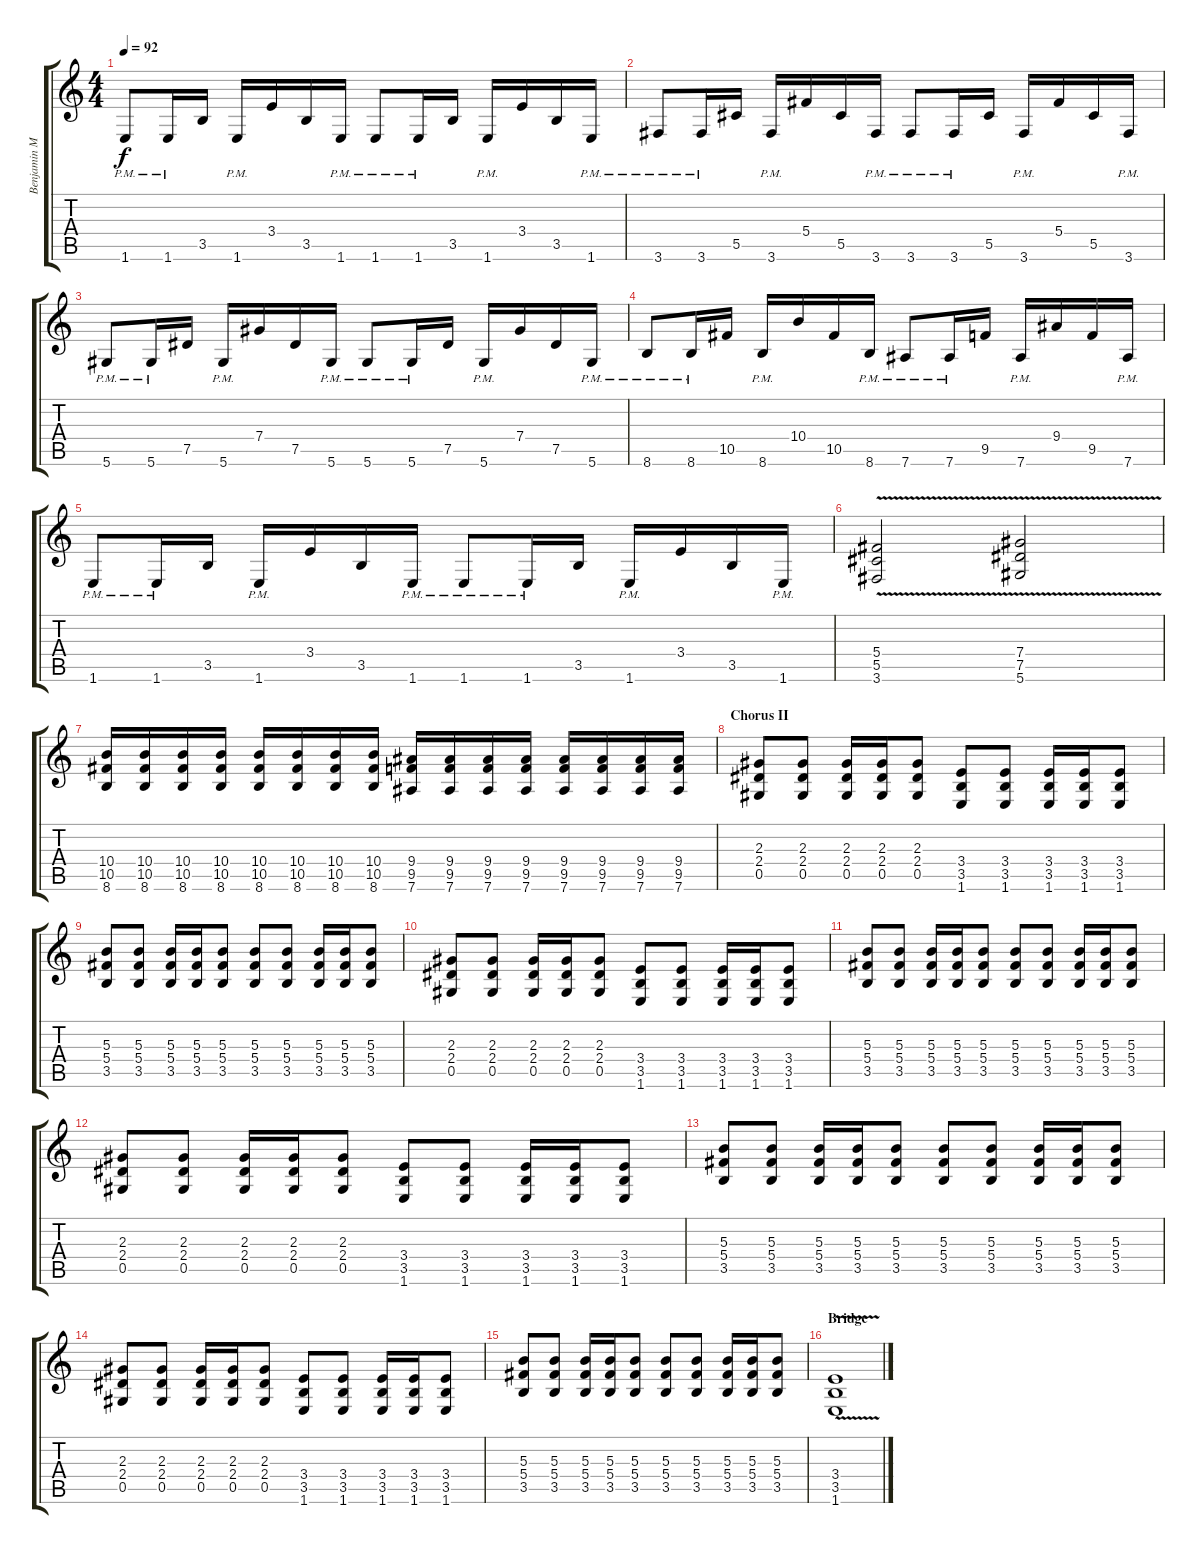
\track ("Benjamin Madden - Rythm Guitar" "Benjamin M") {instrument overdrivenguitar}
\staff {score tabs}
\tuning (Eb4 Bb3 Gb3 Db3 Ab2 Eb2) {hide}
\ts (4 4)
\tempo 92
\clef g2
\ks c
1.6{pm}.8{dy f} 1.6{pm}.16 3.5.16 1.6{pm}.16 3.4.16 3.5.16 1.6{pm}.16 1.6{pm}.8 1.6{pm}.16 3.5.16 1.6{pm}.16 3.4.16 3.5.16 1.6{pm}.16 |
3.6{pm}.8 3.6{pm}.16 5.5.16 3.6{pm}.16 5.4.16 5.5.16 3.6{pm}.16 3.6{pm}.8 3.6{pm}.16 5.5.16 3.6{pm}.16 5.4.16 5.5.16 3.6{pm}.16 |
5.6{pm}.8 5.6{pm}.16 7.5.16 5.6{pm}.16 7.4.16 7.5.16 5.6{pm}.16 5.6{pm}.8 5.6{pm}.16 7.5.16 5.6{pm}.16 7.4.16 7.5.16 5.6{pm}.16 |
8.6{pm}.8 8.6{pm}.16 10.5.16 8.6{pm}.16 10.4.16 10.5.16 8.6{pm}.16 7.6{pm}.8 7.6{pm}.16 9.5.16 7.6{pm}.16 9.4.16 9.5.16 7.6{pm}.16 |
1.6{pm}.8 1.6{pm}.16 3.5.16 1.6{pm}.16 3.4.16 3.5.16 1.6{pm}.16 1.6{pm}.8 1.6{pm}.16 3.5.16 1.6{pm}.16 3.4.16 3.5.16 1.6{pm}.16 |
(5.4{v} 5.5{v} 3.6{v}).2 (7.4{v} 7.5{v} 5.6{v}).2 |
(10.4 10.5 8.6).16 (10.4 10.5 8.6).16 (10.4 10.5 8.6).16 (10.4 10.5 8.6).16 (10.4 10.5 8.6).16 (10.4 10.5 8.6).16 (10.4 10.5 8.6).16 (10.4 10.5 8.6).16 (9.4 9.5 7.6).16 (9.4 9.5 7.6).16 (9.4 9.5 7.6).16 (9.4 9.5 7.6).16 (9.4 9.5 7.6).16 (9.4 9.5 7.6).16 (9.4 9.5 7.6).16 (9.4 9.5 7.6).16 |
\section ("" "Chorus II")
(2.3 2.4 0.5).8 (2.3 2.4 0.5).8 (2.3 2.4 0.5).16 (2.3 2.4 0.5).16 (2.3 2.4 0.5).8 (3.4 3.5 1.6).8 (3.4 3.5 1.6).8 (3.4 3.5 1.6).16 (3.4 3.5 1.6).16 (3.4 3.5 1.6).8 |
(5.3 5.4 3.5).8 (5.3 5.4 3.5).8 (5.3 5.4 3.5).16 (5.3 5.4 3.5).16 (5.3 5.4 3.5).8 (5.3 5.4 3.5).8 (5.3 5.4 3.5).8 (5.3 5.4 3.5).16 (5.3 5.4 3.5).16 (5.3 5.4 3.5).8 |
(2.3 2.4 0.5).8 (2.3 2.4 0.5).8 (2.3 2.4 0.5).16 (2.3 2.4 0.5).16 (2.3 2.4 0.5).8 (3.4 3.5 1.6).8 (3.4 3.5 1.6).8 (3.4 3.5 1.6).16 (3.4 3.5 1.6).16 (3.4 3.5 1.6).8 |
(5.3 5.4 3.5).8 (5.3 5.4 3.5).8 (5.3 5.4 3.5).16 (5.3 5.4 3.5).16 (5.3 5.4 3.5).8 (5.3 5.4 3.5).8 (5.3 5.4 3.5).8 (5.3 5.4 3.5).16 (5.3 5.4 3.5).16 (5.3 5.4 3.5).8 |
(2.3 2.4 0.5).8 (2.3 2.4 0.5).8 (2.3 2.4 0.5).16 (2.3 2.4 0.5).16 (2.3 2.4 0.5).8 (3.4 3.5 1.6).8 (3.4 3.5 1.6).8 (3.4 3.5 1.6).16 (3.4 3.5 1.6).16 (3.4 3.5 1.6).8 |
(5.3 5.4 3.5).8 (5.3 5.4 3.5).8 (5.3 5.4 3.5).16 (5.3 5.4 3.5).16 (5.3 5.4 3.5).8 (5.3 5.4 3.5).8 (5.3 5.4 3.5).8 (5.3 5.4 3.5).16 (5.3 5.4 3.5).16 (5.3 5.4 3.5).8 |
(2.3 2.4 0.5).8 (2.3 2.4 0.5).8 (2.3 2.4 0.5).16 (2.3 2.4 0.5).16 (2.3 2.4 0.5).8 (3.4 3.5 1.6).8 (3.4 3.5 1.6).8 (3.4 3.5 1.6).16 (3.4 3.5 1.6).16 (3.4 3.5 1.6).8 |
(5.3 5.4 3.5).8 (5.3 5.4 3.5).8 (5.3 5.4 3.5).16 (5.3 5.4 3.5).16 (5.3 5.4 3.5).8 (5.3 5.4 3.5).8 (5.3 5.4 3.5).8 (5.3 5.4 3.5).16 (5.3 5.4 3.5).16 (5.3 5.4 3.5).8 |
\section ("" "Bridge")
(3.4{v} 3.5{v} 1.6{v}).1
